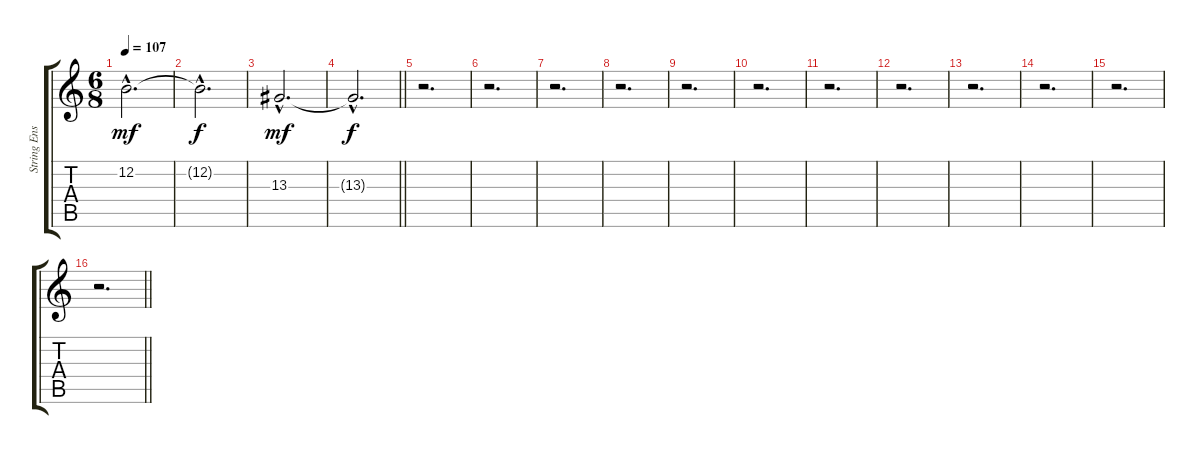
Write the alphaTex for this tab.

\track ("String Ensemble 1" "String Ens") {instrument stringensemble1}
\staff {score tabs}
\tuning (E4 B3 G3 D3 A2 E2) {hide}
\ts (6 8)
\tempo 107
\clef g2
\ks c
12.2{hac}.2{d dy mf} |
12.2{hac t}.2{d dy f} |
13.3{hac}.2{d dy mf} |
\barLineRight lightlight
13.3{hac t}.2{d dy f} |
r.2{d} |
r.2{d} |
r.2{d} |
r.2{d} |
r.2{d} |
r.2{d} |
r.2{d} |
r.2{d} |
r.2{d} |
r.2{d} |
r.2{d} |
\barLineRight lightlight
r.2{d}
